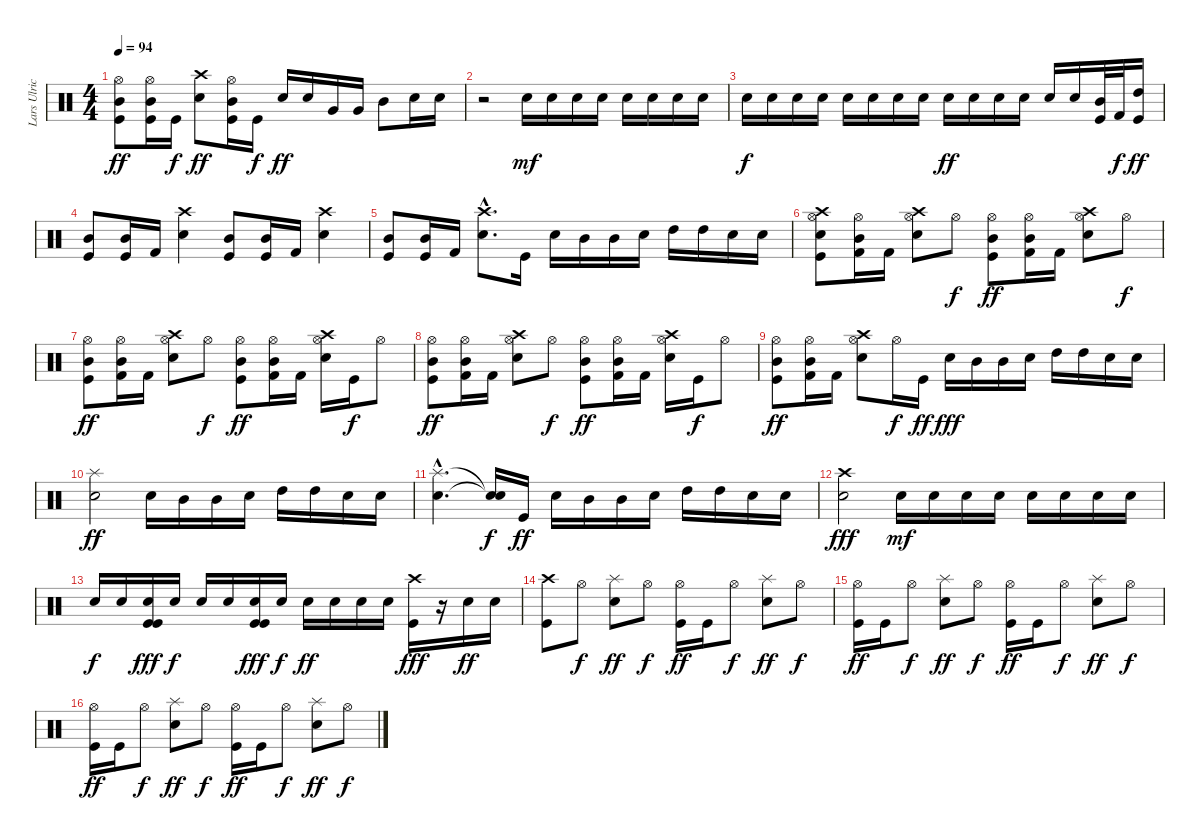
\track ("Lars Ulrich" "Lars Ulric") {instrument percussion}
\staff {score}
\articulation defaults
\ts (4 4)
\tempo 94
\clef neutral
\ks c
("Hi-Hat (open)" "Mid Tom (hit)" "Kick (hit)").8{dy ff} ("Hi-Hat (open)" "Mid Tom (hit)" "Kick (hit)").16 "Kick (hit)".16{dy f} ("Crash high (hit)" "Snare (hit) 2").8{dy ff} ("Hi-Hat (open)" "Mid Tom (hit)" "Kick (hit)").16 "Kick (hit)".16{dy f} "Snare (hit) 2".16{dy ff} "Snare (hit) 2".16 "Very Low Tom (hit)".16 "Very Low Tom (hit)".16 "Mid Tom (hit)".8 "Snare (hit) 2".16 "Snare (hit) 2".16 |
r.2 "Snare (hit) 2".16{dy mf} "Snare (hit) 2".16 "Snare (hit) 2".16 "Snare (hit) 2".16 "Snare (hit) 2".16 "Snare (hit) 2".16 "Snare (hit) 2".16 "Snare (hit) 2".16 |
"Snare (hit) 2".16{dy f} "Snare (hit) 2".16 "Snare (hit) 2".16 "Snare (hit) 2".16 "Snare (hit) 2".16 "Snare (hit) 2".16 "Snare (hit) 2".16 "Snare (hit) 2".16 "Snare (hit) 2".16{dy ff} "Snare (hit) 2".16 "Snare (hit) 2".16 "Snare (hit) 2".16 "Snare (hit) 2".16 "Snare (hit) 2".16 ("Mid Tom (hit)" "Kick (hit)").32 "Kick (hit) 2".32{dy f} ("High Tom (hit)" "Kick (hit)").16{dy ff} |
("Mid Tom (hit)" "Kick (hit)").8 ("Mid Tom (hit)" "Kick (hit)").16 "Kick (hit) 2".16 ("Crash high (hit)" "Snare (hit) 2").4 ("Mid Tom (hit)" "Kick (hit)").8 ("Mid Tom (hit)" "Kick (hit)").16 "Kick (hit) 2".16 ("Crash high (hit)" "Snare (hit) 2").4 |
("Mid Tom (hit)" "Kick (hit)").8 ("Mid Tom (hit)" "Kick (hit)").16 "Kick (hit) 2".16 ("Crash high (hit)"{hac} "Snare (hit) 2"{hac}).8{d} "Kick (hit)".16 "Snare (hit) 2".16 "Mid Tom (hit)".16 "Mid Tom (hit)".16 "Snare (hit) 2".16 "High Tom (hit)".16 "High Tom (hit)".16 "Snare (hit) 2".16 "Snare (hit) 2".16 |
("Hi-Hat (open)" "Crash high (hit)" "Snare (hit) 2" "Kick (hit)").8 ("Hi-Hat (open)" "Mid Tom (hit)" "Kick (hit) 2").16 "Kick (hit) 2".16 ("Hi-Hat (open)" "Crash high (hit)" "Snare (hit) 2").8 "Hi-Hat (open)".8{dy f} ("Hi-Hat (open)" "Mid Tom (hit)" "Kick (hit)").8{dy ff} ("Hi-Hat (open)" "Mid Tom (hit)" "Kick (hit) 2").16 "Kick (hit) 2".16 ("Hi-Hat (open)" "Crash high (hit)" "Snare (hit) 2").8 "Hi-Hat (open)".8{dy f} |
("Hi-Hat (open)" "Mid Tom (hit)" "Kick (hit)").8{dy ff} ("Hi-Hat (open)" "Mid Tom (hit)" "Kick (hit) 2").16 "Kick (hit) 2".16 ("Hi-Hat (open)" "Crash high (hit)" "Snare (hit) 2").8 "Hi-Hat (open)".8{dy f} ("Hi-Hat (open)" "Mid Tom (hit)" "Kick (hit)").8{dy ff} ("Hi-Hat (open)" "Mid Tom (hit)" "Kick (hit) 2").16 "Kick (hit) 2".16 ("Hi-Hat (open)" "Crash high (hit)" "Snare (hit) 2").16 "Kick (hit)".16{dy f} "Hi-Hat (open)".8 |
("Hi-Hat (open)" "Mid Tom (hit)" "Kick (hit)").8{dy ff} ("Hi-Hat (open)" "Mid Tom (hit)" "Kick (hit) 2").16 "Kick (hit) 2".16 ("Hi-Hat (open)" "Crash high (hit)" "Snare (hit) 2").8 "Hi-Hat (open)".8{dy f} ("Hi-Hat (open)" "Mid Tom (hit)" "Kick (hit)").8{dy ff} ("Hi-Hat (open)" "Mid Tom (hit)" "Kick (hit) 2").16 "Kick (hit) 2".16 ("Hi-Hat (open)" "Crash high (hit)" "Snare (hit) 2").16 "Kick (hit)".16{dy f} "Hi-Hat (open)".8 |
("Hi-Hat (open)" "Mid Tom (hit)" "Kick (hit)").8{dy ff} ("Hi-Hat (open)" "Mid Tom (hit)" "Kick (hit) 2").16 "Kick (hit) 2".16 ("Hi-Hat (open)" "Crash high (hit)" "Snare (hit) 2").8 "Hi-Hat (open)".16{dy f} "Kick (hit)".16{dy ff} "Snare (hit) 2".16{dy fff} "Mid Tom (hit)".16 "Mid Tom (hit)".16 "Snare (hit) 2".16 "High Tom (hit)".16 "High Tom (hit)".16 "Snare (hit) 2".16 "Snare (hit) 2".16 |
("Splash (hit)" "Snare (hit) 2").2{dy ff} "Snare (hit) 2".16 "Mid Tom (hit)".16 "Mid Tom (hit)".16 "Snare (hit) 2".16 "High Tom (hit)".16 "High Tom (hit)".16 "Snare (hit) 2".16 "Snare (hit) 2".16 |
("Splash (hit)"{hac} "Snare (hit) 2"{hac}).4{d} ("Snare (hit)"{t} "Snare (hit)"{t}).16{dy f} "Kick (hit)".16{dy ff} "Snare (hit) 2".16 "Mid Tom (hit)".16 "Mid Tom (hit)".16 "Snare (hit) 2".16 "High Tom (hit)".16 "High Tom (hit)".16 "Snare (hit) 2".16 "Snare (hit) 2".16 |
("Crash high (hit)" "Snare (hit) 2").2{dy fff} "Snare (hit) 2".16{dy mf} "Snare (hit) 2".16 "Snare (hit) 2".16 "Snare (hit) 2".16 "Snare (hit) 2".16 "Snare (hit) 2".16 "Snare (hit) 2".16 "Snare (hit) 2".16 |
"Snare (hit) 2".16{dy f} "Snare (hit) 2".16 ("Kick (hit)" "Snare (hit) 2" "Kick (hit)").16{dy fff} "Snare (hit) 2".16{dy f} "Snare (hit) 2".16 "Snare (hit) 2".16 ("Kick (hit)" "Snare (hit) 2" "Kick (hit)").16{dy fff} "Snare (hit) 2".16{dy f} "Snare (hit) 2".16{dy ff} "Snare (hit) 2".16 "Snare (hit) 2".16 "Snare (hit) 2".16 ("Crash high (hit)" "Kick (hit)").16{dy fff} r.16 "Snare (hit) 2".16{dy ff} "Snare (hit) 2".16 |
("Crash high (hit)" "Kick (hit)").8 "Hi-Hat (open)".8{dy f} ("Splash (hit)" "Snare (hit) 2").8{dy ff} "Hi-Hat (open)".8{dy f} ("Hi-Hat (open)" "Kick (hit)").16{dy ff} "Kick (hit)".16 "Hi-Hat (open)".8{dy f} ("Splash (hit)" "Snare (hit) 2").8{dy ff} "Hi-Hat (open)".8{dy f} |
("Hi-Hat (open)" "Kick (hit)").16{dy ff} "Kick (hit)".16 "Hi-Hat (open)".8{dy f} ("Splash (hit)" "Snare (hit) 2").8{dy ff} "Hi-Hat (open)".8{dy f} ("Hi-Hat (open)" "Kick (hit)").16{dy ff} "Kick (hit)".16 "Hi-Hat (open)".8{dy f} ("Splash (hit)" "Snare (hit) 2").8{dy ff} "Hi-Hat (open)".8{dy f} |
("Hi-Hat (open)" "Kick (hit)").16{dy ff} "Kick (hit)".16 "Hi-Hat (open)".8{dy f} ("Splash (hit)" "Snare (hit) 2").8{dy ff} "Hi-Hat (open)".8{dy f} ("Hi-Hat (open)" "Kick (hit)").16{dy ff} "Kick (hit)".16 "Hi-Hat (open)".8{dy f} ("Splash (hit)" "Snare (hit) 2").8{dy ff} "Hi-Hat (open)".8{dy f}
